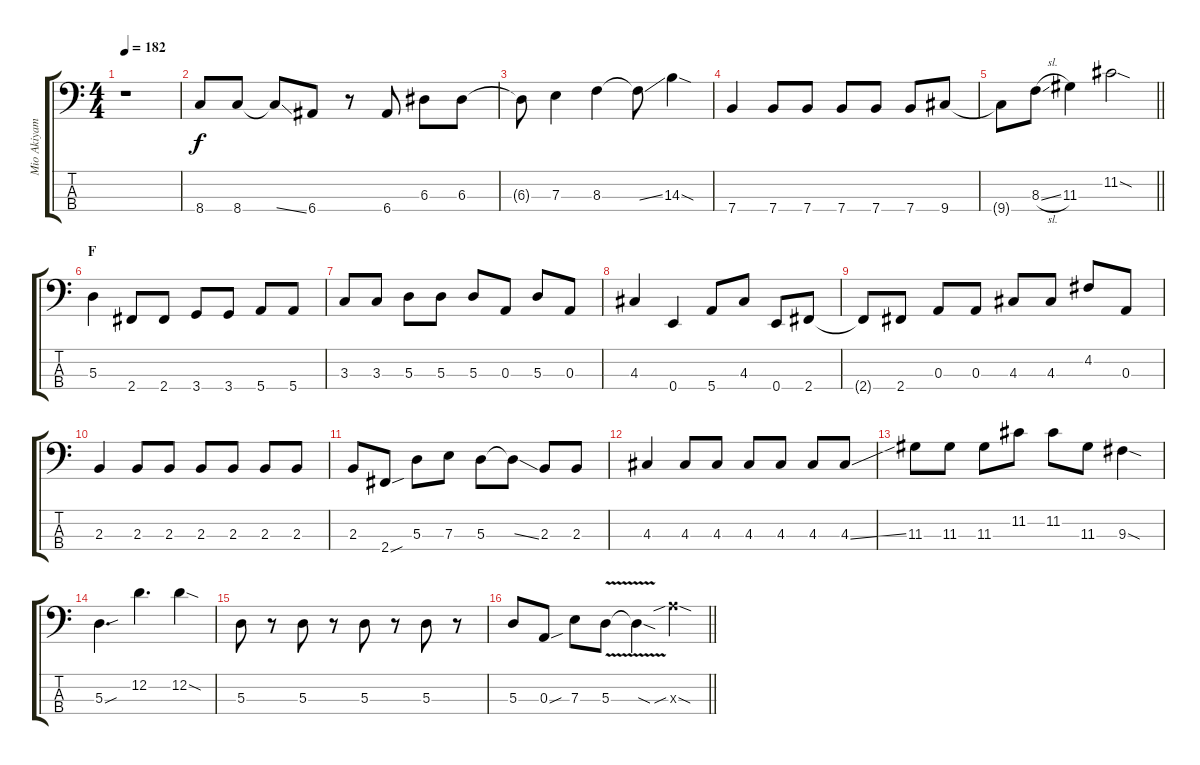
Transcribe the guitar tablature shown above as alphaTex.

\track ("Mio Akiyama" "Mio Akiyam") {instrument electricbasspick}
\staff {score tabs}
\tuning (G2 D2 A1 E1) {hide}
\ts (4 4)
\tempo 182
\clef f4
\ks c
r.1{dy f} |
8.4.8 8.4.8 8.4{ss t}.8 6.4.8 r.8 6.4.8 6.3.8 6.3.8 |
6.3{t}.8 7.3.4 8.3.4 8.3{ss t}.8 14.3{sod}.4 |
7.4.4 7.4.8 7.4.8 7.4.8 7.4.8 7.4.8 9.4.8 |
\barLineRight lightlight
9.4{t}.8 8.3{sl}.8 11.3.4 11.2{sod}.2 |
\section ("" "F")
5.3.4 2.4.8 2.4.8 3.4.8 3.4.8 5.4.8 5.4.8 |
3.3.8 3.3.8 5.3.8 5.3.8 5.3.8 0.3.8 5.3.8 0.3.8 |
4.3.4 0.4.4 5.4.8 4.3.8 0.4.8 2.4.8 |
2.4{t}.8 2.4.8 0.3.8 0.3.8 4.3.8 4.3.8 4.2.8 0.3.8 |
2.3.4 2.3.8 2.3.8 2.3.8 2.3.8 2.3.8 2.3.8 |
2.3.8 2.4{sou}.8 5.3.8 7.3.8 5.3.8 5.3{ss t}.8 2.3.8 2.3.8 |
4.3.4 4.3.8 4.3.8 4.3.8 4.3.8 4.3.8 4.3{ss}.8 |
11.3.8 11.3.8 11.3.8 11.2.8 11.2.8 11.3.8 9.3{sod}.4 |
5.3{sou}.4{d} 12.2.4{d} 12.2{sod}.4 |
5.3.8 r.8 5.3.8 r.8 5.3.8 r.8 5.3.8 r.8 |
\barLineRight lightlight
5.3.8 0.3{sou}.8 7.3.8 5.3{v}.8 5.3{sod t}.4 12.3{sib sod x}.4
